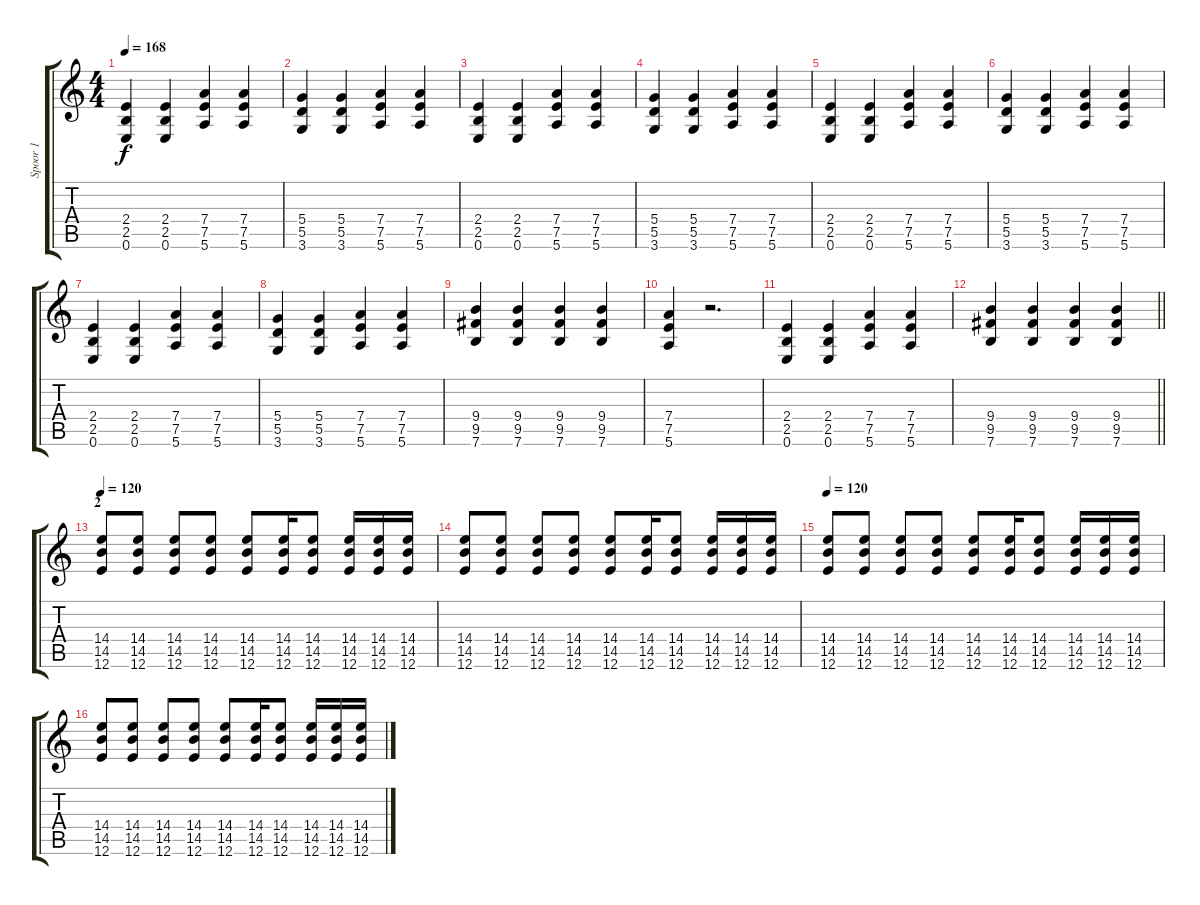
\track ("Spoor 1" "Spoor 1") {instrument overdrivenguitar}
\staff {score tabs}
\tuning (E4 B3 G3 D3 A2 E2) {hide}
\ts (4 4)
\tempo 168
\clef g2
\ks c
(2.4 2.5 0.6).4{dy f} (2.4 2.5 0.6).4 (7.4 7.5 5.6).4 (7.4 7.5 5.6).4 |
(5.4 5.5 3.6).4 (5.4 5.5 3.6).4 (7.4 7.5 5.6).4 (7.4 7.5 5.6).4 |
(2.4 2.5 0.6).4 (2.4 2.5 0.6).4 (7.4 7.5 5.6).4 (7.4 7.5 5.6).4 |
(5.4 5.5 3.6).4 (5.4 5.5 3.6).4 (7.4 7.5 5.6).4 (7.4 7.5 5.6).4 |
(2.4 2.5 0.6).4 (2.4 2.5 0.6).4 (7.4 7.5 5.6).4 (7.4 7.5 5.6).4 |
(5.4 5.5 3.6).4 (5.4 5.5 3.6).4 (7.4 7.5 5.6).4 (7.4 7.5 5.6).4 |
(2.4 2.5 0.6).4 (2.4 2.5 0.6).4 (7.4 7.5 5.6).4 (7.4 7.5 5.6).4 |
(5.4 5.5 3.6).4 (5.4 5.5 3.6).4 (7.4 7.5 5.6).4 (7.4 7.5 5.6).4 |
(9.4 9.5 7.6).4 (9.4 9.5 7.6).4 (9.4 9.5 7.6).4 (9.4 9.5 7.6).4 |
(7.4 7.5 5.6).4 r.2{d} |
(2.4 2.5 0.6).4 (2.4 2.5 0.6).4 (7.4 7.5 5.6).4 (7.4 7.5 5.6).4 |
\barLineRight lightlight
(9.4 9.5 7.6).4 (9.4 9.5 7.6).4 (9.4 9.5 7.6).4 (9.4 9.5 7.6).4 |
\section ("" "2")
\tempo 120
(14.4 14.5 12.6).8 (14.4 14.5 12.6).8 (14.4 14.5 12.6).8 (14.4 14.5 12.6).8 (14.4 14.5 12.6).8 (14.4 14.5 12.6).16 (14.4 14.5 12.6).8 (14.4 14.5 12.6).16 (14.4 14.5 12.6).16 (14.4 14.5 12.6).16 |
(14.4 14.5 12.6).8 (14.4 14.5 12.6).8 (14.4 14.5 12.6).8 (14.4 14.5 12.6).8 (14.4 14.5 12.6).8 (14.4 14.5 12.6).16 (14.4 14.5 12.6).8 (14.4 14.5 12.6).16 (14.4 14.5 12.6).16 (14.4 14.5 12.6).16 |
\tempo 120
(14.4 14.5 12.6).8 (14.4 14.5 12.6).8 (14.4 14.5 12.6).8 (14.4 14.5 12.6).8 (14.4 14.5 12.6).8 (14.4 14.5 12.6).16 (14.4 14.5 12.6).8 (14.4 14.5 12.6).16 (14.4 14.5 12.6).16 (14.4 14.5 12.6).16 |
(14.4 14.5 12.6).8 (14.4 14.5 12.6).8 (14.4 14.5 12.6).8 (14.4 14.5 12.6).8 (14.4 14.5 12.6).8 (14.4 14.5 12.6).16 (14.4 14.5 12.6).8 (14.4 14.5 12.6).16 (14.4 14.5 12.6).16 (14.4 14.5 12.6).16
